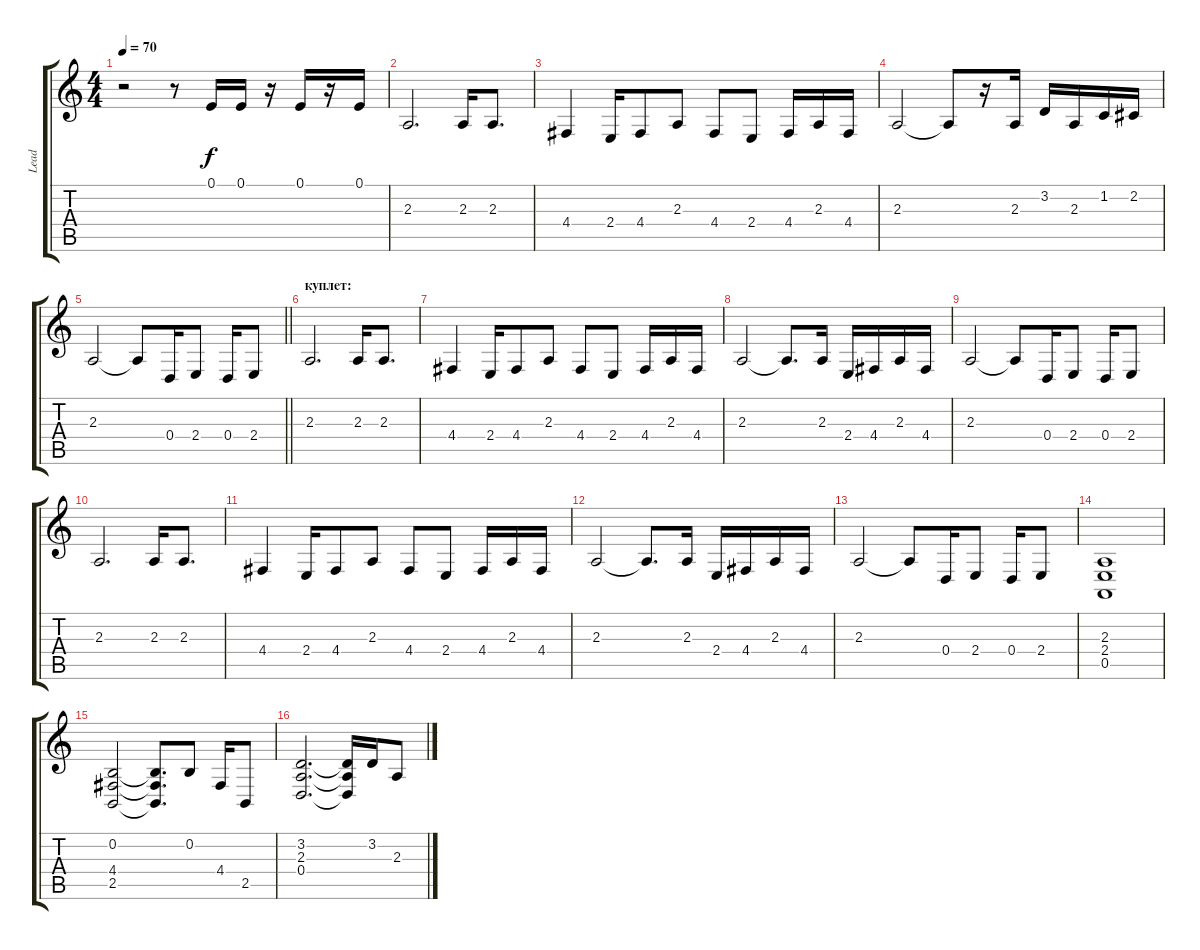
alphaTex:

\track ("Lead" "Lead") {instrument churchorgan}
\staff {score tabs}
\tuning (E4 B3 G3 D3 A2 E2) {hide}
\ts (4 4)
\tempo 70
\clef g2
\ks c
r.2{dy f instrument churchorgan} r.8 0.1.16 0.1.16 r.16 0.1.16 r.16 0.1.16 |
2.3.2{d} 2.3.16 2.3.8{d} |
4.4.4 2.4.16 4.4.8 2.3.8 4.4.8 2.4.8 4.4.16 2.3.16 4.4.16 |
2.3.2 2.3{t}.8 r.16 2.3.16 3.2.16 2.3.16 1.2.16 2.2.16 |
\barLineRight lightlight
2.3.2 2.3{t}.8 0.4.16 2.4.8 0.4.16 2.4.8 |
\section ("" "куплет:")
2.3.2{d} 2.3.16 2.3.8{d} |
4.4.4 2.4.16 4.4.8 2.3.8 4.4.8 2.4.8 4.4.16 2.3.16 4.4.16 |
2.3.2 2.3{t}.8{d} 2.3.16 2.4.16 4.4.16 2.3.16 4.4.16 |
2.3.2 2.3{t}.8 0.4.16 2.4.8 0.4.16 2.4.8 |
2.3.2{d} 2.3.16 2.3.8{d} |
4.4.4 2.4.16 4.4.8 2.3.8 4.4.8 2.4.8 4.4.16 2.3.16 4.4.16 |
2.3.2 2.3{t}.8{d} 2.3.16 2.4.16 4.4.16 2.3.16 4.4.16 |
2.3.2 2.3{t}.8 0.4.16 2.4.8 0.4.16 2.4.8 |
(2.3 2.4 0.5).1 |
(0.2 4.4 2.5).2 (0.2{t} 4.4{t} 2.5{t}).8{d} 0.2.8 4.4.16 2.5.8 |
(3.2 2.3 0.4).2{d} (3.2{t} 2.3{t} 0.4{t}).16 3.2.16 2.3.8
